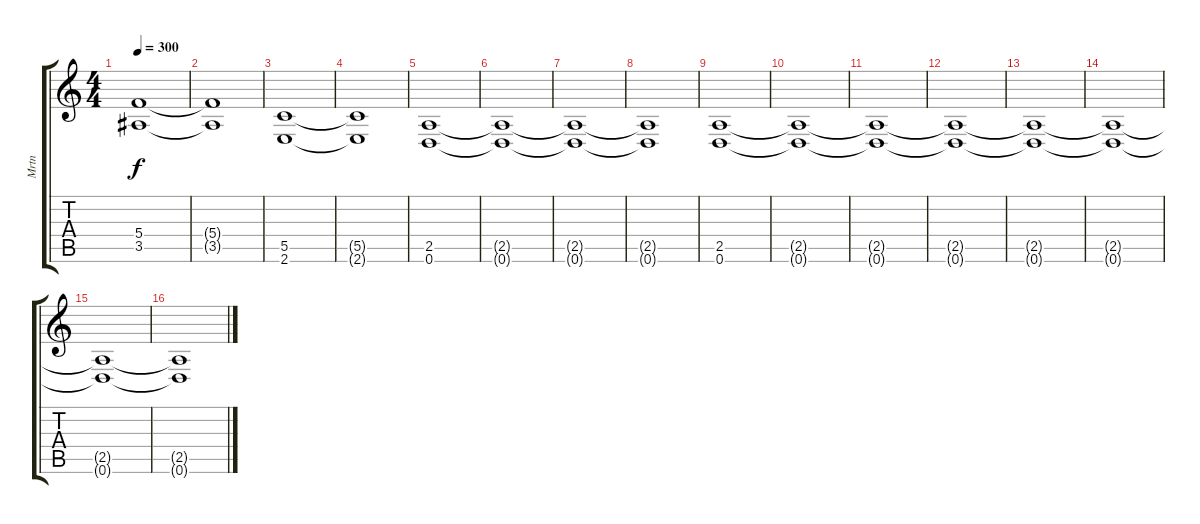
\track ("Mrtn" "Mrtn") {instrument distortionguitar}
\staff {score tabs}
\tuning (D4 A3 F3 C3 G2 D2) {hide}
\ts (4 4)
\tempo 300
\clef g2
\ks c
(5.4 3.5).1{dy f} |
(5.4{t} 3.5{t}).1 |
(5.5 2.6).1 |
(5.5{t} 2.6{t}).1 |
(2.5 0.6).1 |
(2.5{t} 0.6{t}).1 |
(2.5{t} 0.6{t}).1 |
(2.5{t} 0.6{t}).1 |
(2.5 0.6).1 |
(2.5{t} 0.6{t}).1 |
(2.5{t} 0.6{t}).1 |
(2.5{t} 0.6{t}).1 |
(2.5{t} 0.6{t}).1 |
(2.5{t} 0.6{t}).1 |
(2.5{t} 0.6{t}).1 |
(2.5{t} 0.6{t}).1
